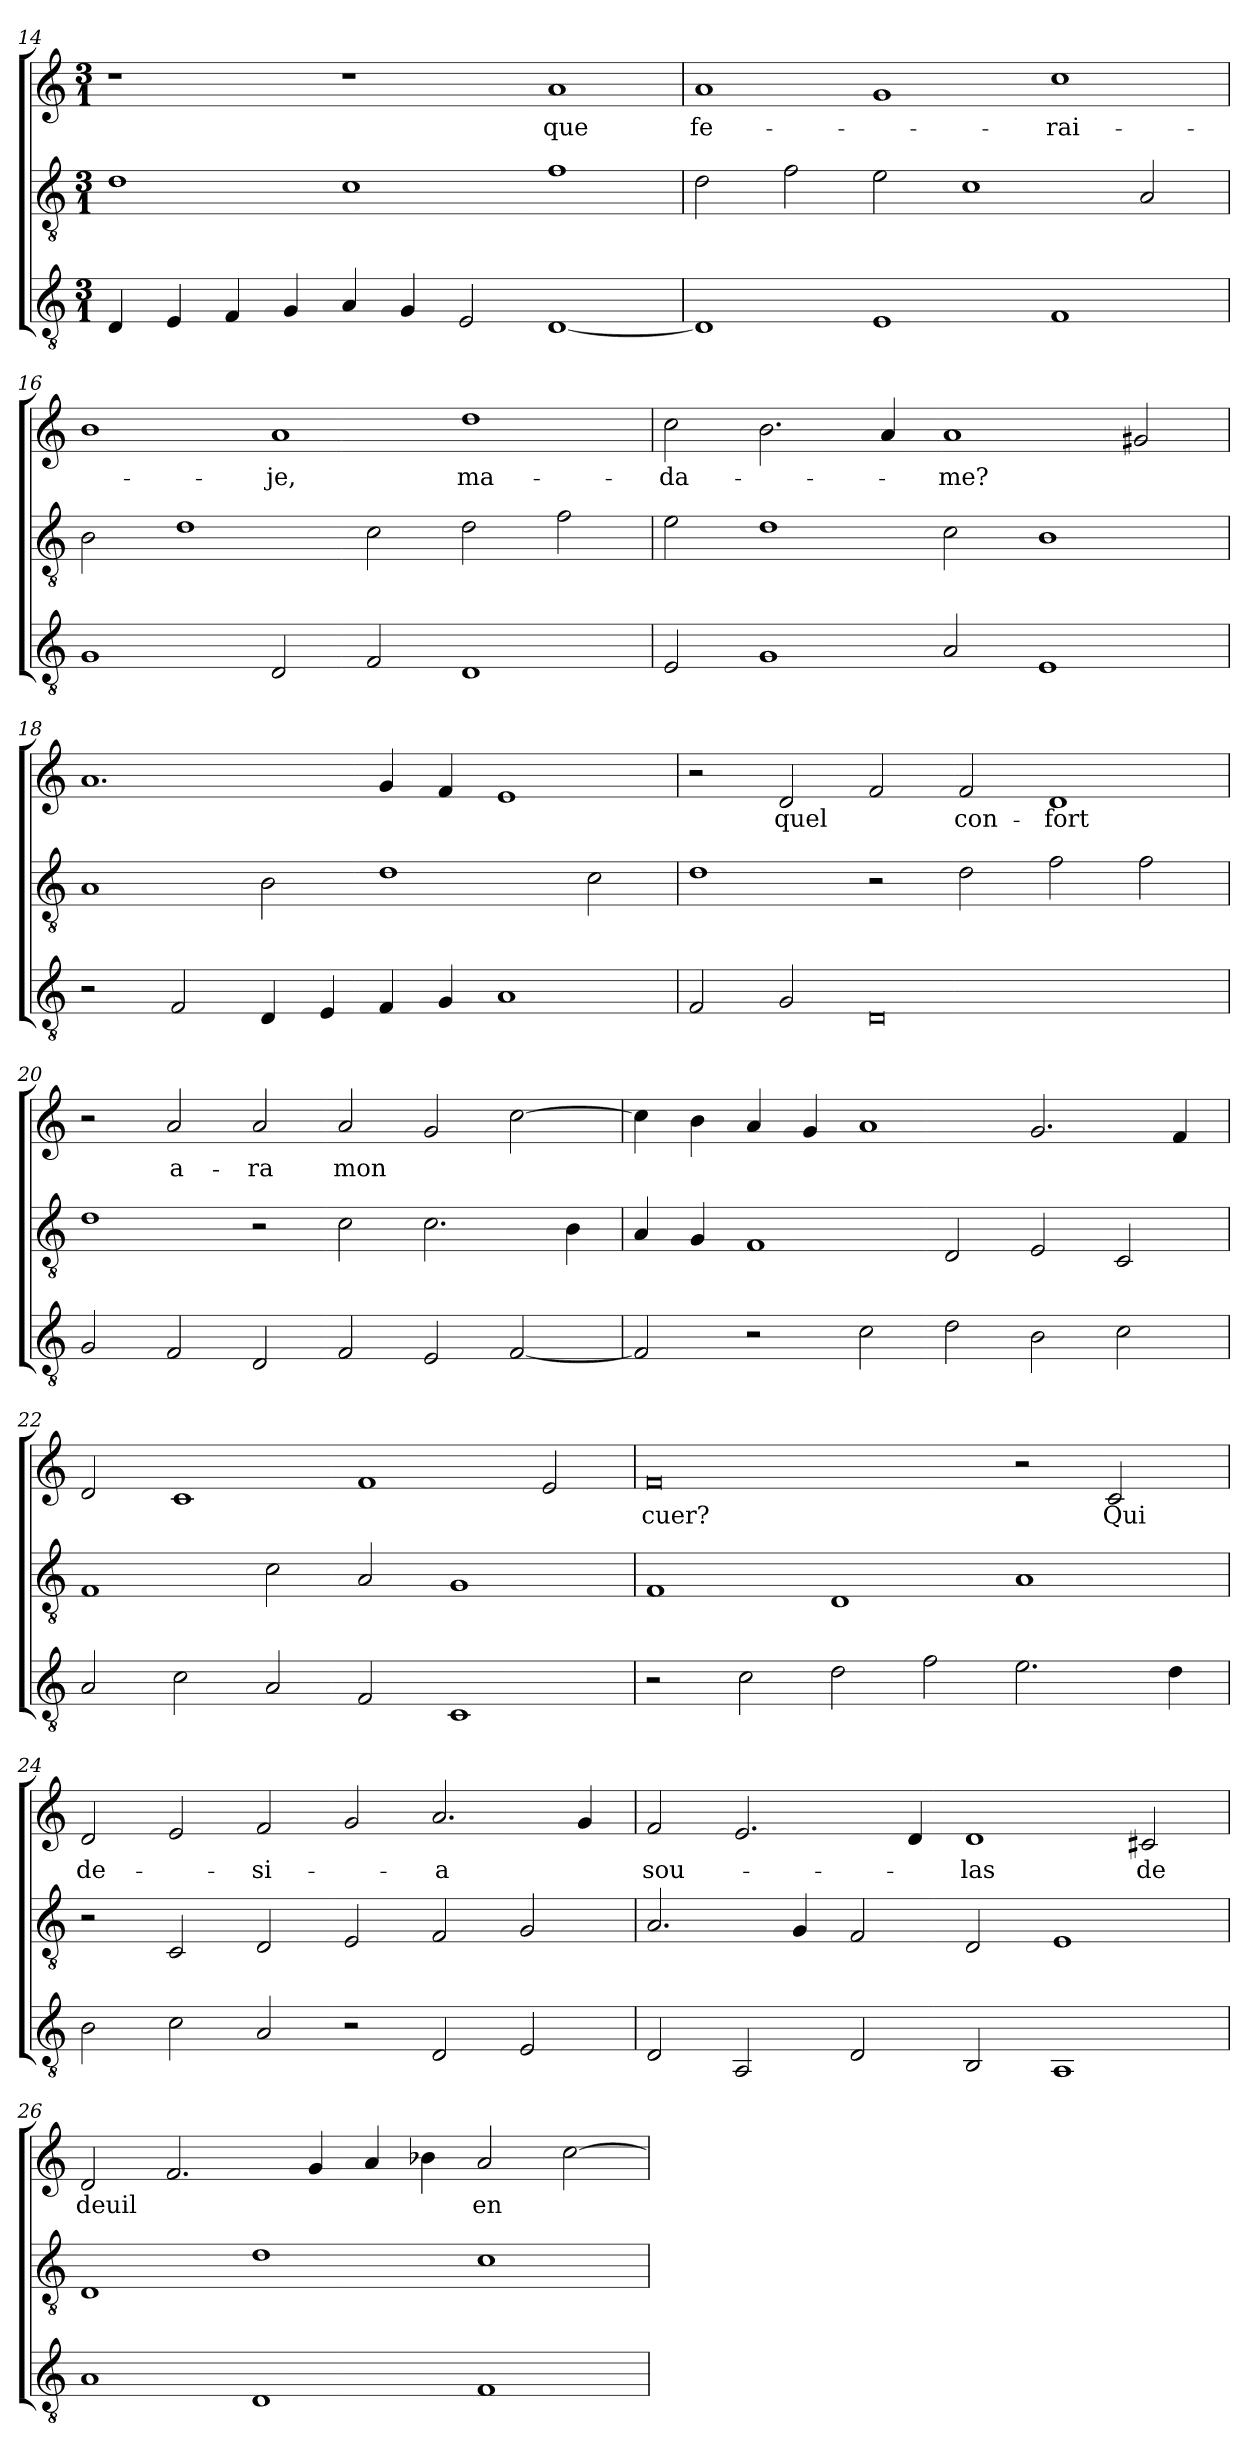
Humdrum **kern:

**kern	**kern	**kern	**text
*part3	*part2	*part1	*part1
*staff3	*staff2	*staff1	*staff1
*clefGv2	*clefGv2	*clefG2	*
*k[]	*k[]	*k[]	*
*C:	*C:	*C:	*
*M3/1	*M3/1	*M3/1	*
=14	=14	=14	=14
4D/	1d	1r	.
4E/	.	.	.
4F/	.	.	.
4G/	.	.	.
4A/	1c	1r	.
4G/	.	.	.
2E/	.	.	.
!	!	!	!LO:LY:b
[1D	1f	1a	que
=15	=15	=15	=15
!	!	!	!LO:LY:b
1D]	2d\	1a	fe-
.	2f\	.	.
1E	2e\	1g	.
.	1c	.	.
!	!	!	!LO:LY:b
1F	.	1cc	-rai-
.	2A/	.	.
!!LO:LB:g=z
=16	=16	=16	=16
1G	2B\	1b	.
.	1d	.	.
!	!	!	!LO:LY:b
2D/	.	1a	-je,
2F/	2c\	.	.
!	!	!	!LO:LY:b
1D	2d\	1dd	ma-
.	2f\	.	.
=17	=17	=17	=17
!	!	!	!LO:LY:b
2E/	2e\	2cc\	-da-
1G	1d	2.b\	.
.	.	4a/	.
!	!	!	!LO:LY:b
2A/	2c\	1a	-me?
1E	1B	.	.
.	.	2g#/	.
=18	=18	=18	=18
2r	1A	1.a	.
2F/	.	.	.
4D/	2B\	.	.
4E/	.	.	.
4F/	1d	4g/	.
4G/	.	4f/	.
1A	.	1e	.
.	2c\	.	.
=19	=19	=19	=19
2F/	1d	2r	.
!	!	!	!LO:LY:b
2G/	.	2d/	quel
0D	2r	2f/	.
!	!	!	!LO:LY:b
.	2d\	2f/	con-
!	!	!	!LO:LY:b
.	2f\	1d	-fort
.	2f\	.	.
=20	=20	=20	=20
2G/	1d	2r	.
!	!	!	!LO:LY:b
2F/	.	2a/	a-
!	!	!	!LO:LY:b
2D/	2r	2a/	-ra
!	!	!	!LO:LY:b
2F/	2c\	2a/	mon
2E/	2.c\	2g/	.
[2F/	.	[2cc\	.
.	4B\	.	.
!!LO:LB:g=z
=21	=21	=21	=21
2F/]	4A/	4cc\]	.
.	4G/	4b\	.
2r	1F	4a/	.
.	.	4g/	.
2c\	.	1a	.
2d\	2D/	.	.
2B\	2E/	2.g/	.
2c\	2C/	.	.
.	.	4f/	.
=22	=22	=22	=22
2A/	1F	2d/	.
2c\	.	1c	.
2A/	2c\	.	.
2F/	2A/	1f	.
1C	1G	.	.
.	.	2e/	.
=23	=23	=23	=23
!	!	!	!LO:LY:b
2r	1F	0f	cuer?
2c\	.	.	.
2d\	1D	.	.
2f\	.	.	.
2.e\	1A	2r	.
!	!	!	!LO:LY:b
.	.	2c/	Qui
4d\	.	.	.
=24	=24	=24	=24
!	!	!	!LO:LY:b
2B\	2r	2d/	de-
2c\	2C/	2e/	.
!	!	!	!LO:LY:b
2A/	2D/	2f/	-si-
2r	2E/	2g/	.
!	!	!	!LO:LY:b
2D/	2F/	2.a/	-a
2E/	2G/	.	.
.	.	4g/	.
!!LO:LB:g=z
=25	=25	=25	=25
!	!	!	!LO:LY:b
2D/	2.A/	2f/	sou-
2AA/	.	2.e/	.
.	4G/	.	.
2D/	2F/	.	.
.	.	4d/	.
!	!	!	!LO:LY:b
2BB/	2D/	1d	-las
1AA	1E	.	.
!	!	!	!LO:LY:b
.	.	2c#/	de
=26	=26	=26	=26
!	!	!	!LO:LY:b
1A	1D	2d/	deuil
.	.	2.f/	.
1D	1d	.	.
.	.	4g/	.
.	.	4a/	.
.	.	4b-\	.
!	!	!	!LO:LY:b
1F	1c	2a/	en
.	.	[2cc\	.
=	=	=	=
*-	*-	*-	*-
